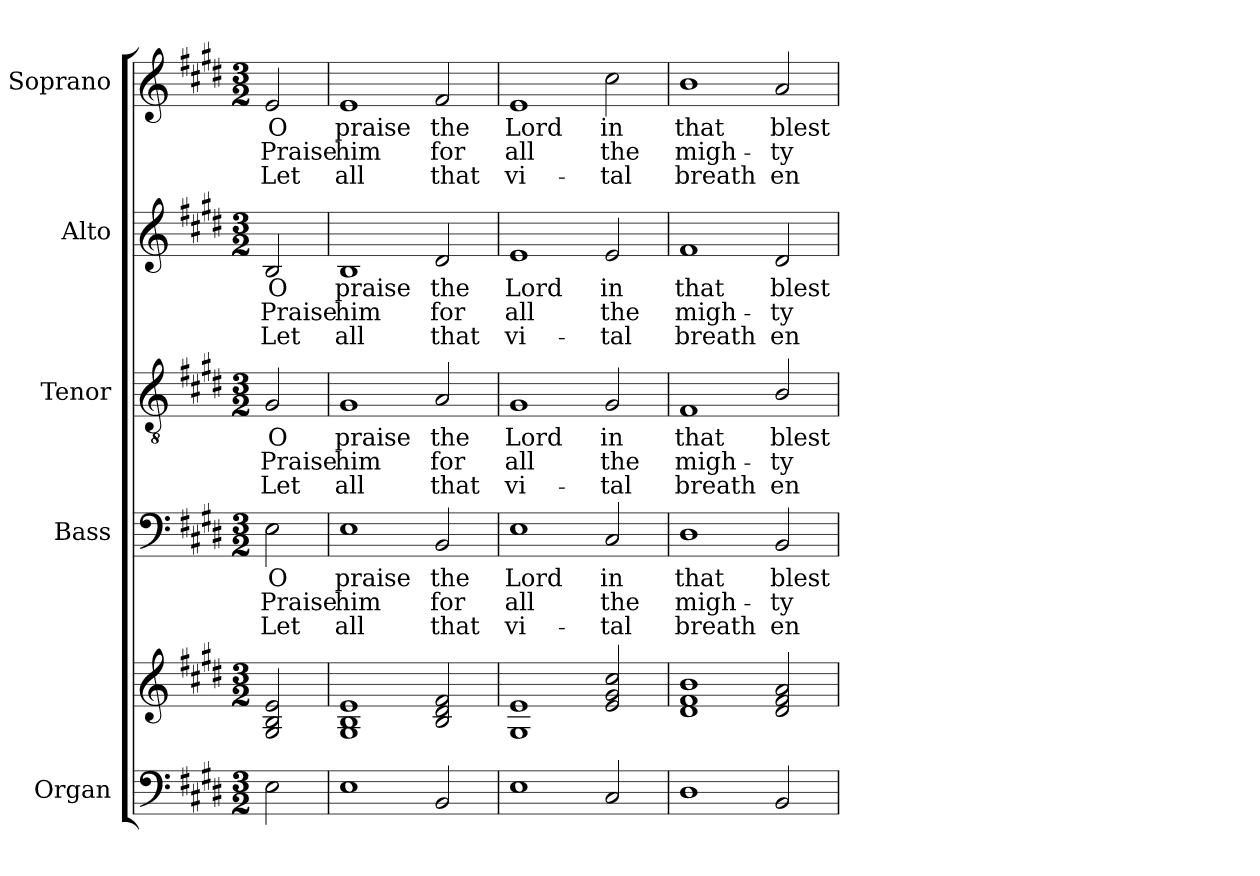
**kern	**kern	**kern	**text	**text	**text	**kern	**text	**text	**text	**kern	**text	**text	**text	**kern	**text	**text	**text
*part5	*part5	*part4	*part4	*part4	*part4	*part3	*part3	*part3	*part3	*part2	*part2	*part2	*part2	*part1	*part1	*part1	*part1
*staff6	*staff5	*staff4	*staff4	*staff4	*staff4	*staff3	*staff3	*staff3	*staff3	*staff2	*staff2	*staff2	*staff2	*staff1	*staff1	*staff1	*staff1
*I"Organ	*	*I"Bass	*	*	*	*I"Tenor	*	*	*	*I"Alto	*	*	*	*I"Soprano	*	*	*
*I'Org.	*	*I'B.	*	*	*	*I'T.	*	*	*	*I'A.	*	*	*	*I'S.	*	*	*
!!LO:PB:g=z
*clefF4	*clefG2	*clefF4	*	*	*	*clefGv2	*	*	*	*clefG2	*	*	*	*clefG2	*	*	*
*	*	*	*	*	*	*ITrd7c12	*	*	*	*	*	*	*	*	*	*	*
*k[f#c#g#d#]	*k[f#c#g#d#]	*k[f#c#g#d#]	*	*	*	*k[f#c#g#d#]	*	*	*	*k[f#c#g#d#]	*	*	*	*k[f#c#g#d#]	*	*	*
*E:	*E:	*E:	*	*	*	*E:	*	*	*	*E:	*	*	*	*E:	*	*	*
*M3/2	*M3/2	*M3/2	*	*	*	*M3/2	*	*	*	*M3/2	*	*	*	*M3/2	*	*	*
=	=	=	=	=	=	=	=	=	=	=	=	=	=	=	=	=	=
!	!	!	!LO:LY:b:color=#000000	!LO:LY:b:color=#000000	!LO:LY:b:color=#000000	!	!	!	!	!	!	!	!	!	!	!	!
!	!	!	!	!	!	!	!LO:LY:b:color=#000000	!LO:LY:b:color=#000000	!LO:LY:b:color=#000000	!	!	!	!	!	!	!	!
!	!	!	!	!	!	!	!	!	!	!	!LO:LY:b:color=#000000	!LO:LY:b:color=#000000	!LO:LY:b:color=#000000	!	!	!	!
!	!	!	!	!	!	!	!	!	!	!	!	!	!	!	!LO:LY:b:color=#000000	!LO:LY:b:color=#000000	!LO:LY:b:color=#000000
2Ei\	2G#i/ 2Bi 2ei	2Ei\	O	Praise	Let	2GG#i/	O	Praise	Let	2Bi/	O	Praise	Let	2ei/	O	Praise	Let
=1	=1	=1	=1	=1	=1	=1	=1	=1	=1	=1	=1	=1	=1	=1	=1	=1	=1
!	!	!	!LO:LY:b:color=#000000	!LO:LY:b:color=#000000	!LO:LY:b:color=#000000	!	!	!	!	!	!	!	!	!	!	!	!
!	!	!	!	!	!	!	!LO:LY:b:color=#000000	!LO:LY:b:color=#000000	!LO:LY:b:color=#000000	!	!	!	!	!	!	!	!
!	!	!	!	!	!	!	!	!	!	!	!LO:LY:b:color=#000000	!LO:LY:b:color=#000000	!LO:LY:b:color=#000000	!	!	!	!
!	!	!	!	!	!	!	!	!	!	!	!	!	!	!	!LO:LY:b:color=#000000	!LO:LY:b:color=#000000	!LO:LY:b:color=#000000
1Ei	1G#i 1Bi 1ei	1Ei	praise	him	all	1GG#i	praise	him	all	1Bi	praise	him	all	1ei	praise	him	all
!	!	!	!LO:LY:b:color=#000000	!LO:LY:b:color=#000000	!LO:LY:b:color=#000000	!	!	!	!	!	!	!	!	!	!	!	!
!	!	!	!	!	!	!	!LO:LY:b:color=#000000	!LO:LY:b:color=#000000	!LO:LY:b:color=#000000	!	!	!	!	!	!	!	!
!	!	!	!	!	!	!	!	!	!	!	!LO:LY:b:color=#000000	!LO:LY:b:color=#000000	!LO:LY:b:color=#000000	!	!	!	!
!	!	!	!	!	!	!	!	!	!	!	!	!	!	!	!LO:LY:b:color=#000000	!LO:LY:b:color=#000000	!LO:LY:b:color=#000000
2BBi/	2Bi/ 2d#i 2f#i	2BBi/	the	for	that	2AAi/	the	for	that	2d#i/	the	for	that	2f#i/	the	for	that
=2	=2	=2	=2	=2	=2	=2	=2	=2	=2	=2	=2	=2	=2	=2	=2	=2	=2
!	!	!	!LO:LY:b:color=#000000	!LO:LY:b:color=#000000	!LO:LY:b:color=#000000	!	!	!	!	!	!	!	!	!	!	!	!
!	!	!	!	!	!	!	!LO:LY:b:color=#000000	!LO:LY:b:color=#000000	!LO:LY:b:color=#000000	!	!	!	!	!	!	!	!
!	!	!	!	!	!	!	!	!	!	!	!LO:LY:b:color=#000000	!LO:LY:b:color=#000000	!LO:LY:b:color=#000000	!	!	!	!
!	!	!	!	!	!	!	!	!	!	!	!	!	!	!	!LO:LY:b:color=#000000	!LO:LY:b:color=#000000	!LO:LY:b:color=#000000
1Ei	1G#i 1ei	1Ei	Lord	all	vi-	1GG#i	Lord	all	vi-	1ei	Lord	all	vi-	1ei	Lord	all	vi-
!	!	!	!LO:LY:b:color=#000000	!LO:LY:b:color=#000000	!LO:LY:b:color=#000000	!	!	!	!	!	!	!	!	!	!	!	!
!	!	!	!	!	!	!	!LO:LY:b:color=#000000	!LO:LY:b:color=#000000	!LO:LY:b:color=#000000	!	!	!	!	!	!	!	!
!	!	!	!	!	!	!	!	!	!	!	!LO:LY:b:color=#000000	!LO:LY:b:color=#000000	!LO:LY:b:color=#000000	!	!	!	!
!	!	!	!	!	!	!	!	!	!	!	!	!	!	!	!LO:LY:b:color=#000000	!LO:LY:b:color=#000000	!LO:LY:b:color=#000000
2C#i/	2ei/ 2g#i 2cc#i	2C#i/	in	the	-tal	2GG#i/	in	the	-tal	2ei/	in	the	-tal	2cc#i\	in	the	-tal
=3	=3	=3	=3	=3	=3	=3	=3	=3	=3	=3	=3	=3	=3	=3	=3	=3	=3
!	!	!	!LO:LY:b:color=#000000	!LO:LY:b:color=#000000	!LO:LY:b:color=#000000	!	!	!	!	!	!	!	!	!	!	!	!
!	!	!	!	!	!	!	!LO:LY:b:color=#000000	!LO:LY:b:color=#000000	!LO:LY:b:color=#000000	!	!	!	!	!	!	!	!
!	!	!	!	!	!	!	!	!	!	!	!LO:LY:b:color=#000000	!LO:LY:b:color=#000000	!LO:LY:b:color=#000000	!	!	!	!
!	!	!	!	!	!	!	!	!	!	!	!	!	!	!	!LO:LY:b:color=#000000	!LO:LY:b:color=#000000	!LO:LY:b:color=#000000
1D#i	1d#i 1f#i 1bi	1D#i	that	migh-	breath	1FF#i	that	migh-	breath	1f#i	that	migh-	breath	1bi	that	migh-	breath
!	!	!	!LO:LY:b:color=#000000	!LO:LY:b:color=#000000	!LO:LY:b:color=#000000	!	!	!	!	!	!	!	!	!	!	!	!
!	!	!	!	!	!	!	!LO:LY:b:color=#000000	!LO:LY:b:color=#000000	!LO:LY:b:color=#000000	!	!	!	!	!	!	!	!
!	!	!	!	!	!	!	!	!	!	!	!LO:LY:b:color=#000000	!LO:LY:b:color=#000000	!LO:LY:b:color=#000000	!	!	!	!
!	!	!	!	!	!	!	!	!	!	!	!	!	!	!	!LO:LY:b:color=#000000	!LO:LY:b:color=#000000	!LO:LY:b:color=#000000
2BBi/	2d#i/ 2f#i 2ai	2BBi/	blest	-ty	en-	2BBi/	blest	-ty	en-	2d#i/	blest	-ty	en-	2ai/	blest	-ty	en-
=	=	=	=	=	=	=	=	=	=	=	=	=	=	=	=	=	=
*-	*-	*-	*-	*-	*-	*-	*-	*-	*-	*-	*-	*-	*-	*-	*-	*-	*-
